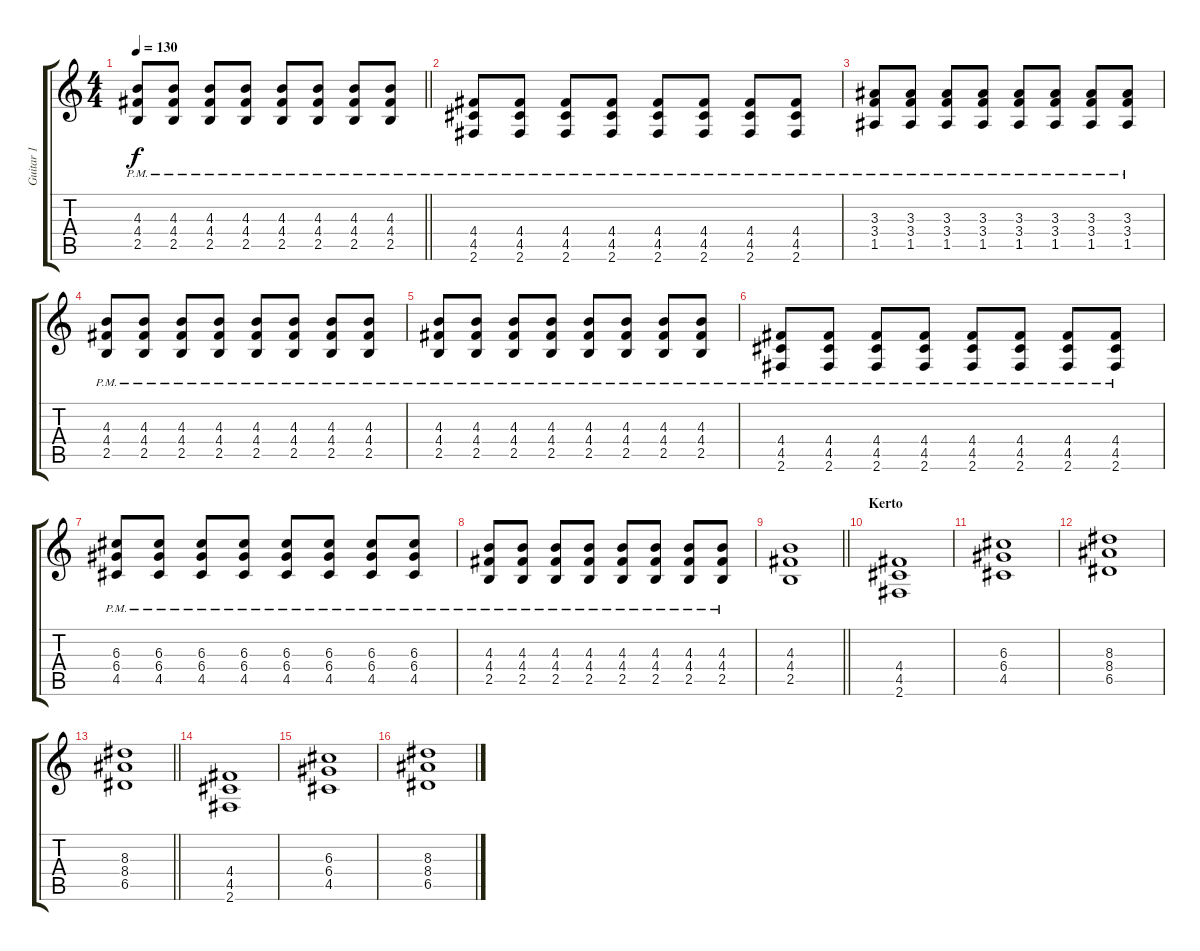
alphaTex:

\track ("Guitar 1" "Guitar 1") {instrument distortionguitar}
\staff {score tabs}
\tuning (E4 B3 G3 D3 A2 E2) {hide}
\ts (4 4)
\tempo 130
\clef g2
\barLineRight lightlight
\ks c
(4.3{pm} 4.4{pm} 2.5{pm}).8{dy f} (4.3{pm} 4.4{pm} 2.5{pm}).8 (4.3{pm} 4.4{pm} 2.5{pm}).8 (4.3{pm} 4.4{pm} 2.5{pm}).8 (4.3{pm} 4.4{pm} 2.5{pm}).8 (4.3{pm} 4.4{pm} 2.5{pm}).8 (4.3{pm} 4.4{pm} 2.5{pm}).8 (4.3{pm} 4.4{pm} 2.5{pm}).8 |
(4.4{pm} 4.5{pm} 2.6{pm}).8 (4.4{pm} 4.5{pm} 2.6{pm}).8 (4.4{pm} 4.5{pm} 2.6{pm}).8 (4.4{pm} 4.5{pm} 2.6{pm}).8 (4.4{pm} 4.5{pm} 2.6{pm}).8 (4.4{pm} 4.5{pm} 2.6{pm}).8 (4.4{pm} 4.5{pm} 2.6{pm}).8 (4.4{pm} 4.5{pm} 2.6{pm}).8 |
(3.3{pm} 3.4{pm} 1.5{pm}).8 (3.3{pm} 3.4{pm} 1.5{pm}).8 (3.3{pm} 3.4{pm} 1.5{pm}).8 (3.3{pm} 3.4{pm} 1.5{pm}).8 (3.3{pm} 3.4{pm} 1.5{pm}).8 (3.3{pm} 3.4{pm} 1.5{pm}).8 (3.3{pm} 3.4{pm} 1.5{pm}).8 (3.3{pm} 3.4{pm} 1.5{pm}).8 |
(4.3{pm} 4.4{pm} 2.5{pm}).8 (4.3{pm} 4.4{pm} 2.5{pm}).8 (4.3{pm} 4.4{pm} 2.5{pm}).8 (4.3{pm} 4.4{pm} 2.5{pm}).8 (4.3{pm} 4.4{pm} 2.5{pm}).8 (4.3{pm} 4.4{pm} 2.5{pm}).8 (4.3{pm} 4.4{pm} 2.5{pm}).8 (4.3{pm} 4.4{pm} 2.5{pm}).8 |
(4.3{pm} 4.4{pm} 2.5{pm}).8 (4.3{pm} 4.4{pm} 2.5{pm}).8 (4.3{pm} 4.4{pm} 2.5{pm}).8 (4.3{pm} 4.4{pm} 2.5{pm}).8 (4.3{pm} 4.4{pm} 2.5{pm}).8 (4.3{pm} 4.4{pm} 2.5{pm}).8 (4.3{pm} 4.4{pm} 2.5{pm}).8 (4.3{pm} 4.4{pm} 2.5{pm}).8 |
(4.4 4.5 2.6{pm}).8 (4.4 4.5 2.6{pm}).8 (4.4 4.5 2.6{pm}).8 (4.4 4.5 2.6{pm}).8 (4.4 4.5 2.6{pm}).8 (4.4 4.5 2.6{pm}).8 (4.4 4.5 2.6{pm}).8 (4.4 4.5 2.6{pm}).8 |
(6.3{pm} 6.4{pm} 4.5{pm}).8 (6.3{pm} 6.4{pm} 4.5{pm}).8 (6.3{pm} 6.4{pm} 4.5{pm}).8 (6.3{pm} 6.4{pm} 4.5{pm}).8 (6.3{pm} 6.4{pm} 4.5{pm}).8 (6.3{pm} 6.4{pm} 4.5{pm}).8 (6.3{pm} 6.4{pm} 4.5{pm}).8 (6.3{pm} 6.4{pm} 4.5{pm}).8 |
(4.3{pm} 4.4{pm} 2.5{pm}).8 (4.3{pm} 4.4{pm} 2.5{pm}).8 (4.3{pm} 4.4{pm} 2.5{pm}).8 (4.3{pm} 4.4{pm} 2.5{pm}).8 (4.3{pm} 4.4{pm} 2.5{pm}).8 (4.3{pm} 4.4{pm} 2.5{pm}).8 (4.3{pm} 4.4{pm} 2.5{pm}).8 (4.3{pm} 4.4{pm} 2.5{pm}).8 |
\barLineRight lightlight
(4.3 4.4 2.5).1 |
\section ("" "Kerto")
(4.4 4.5 2.6).1 |
(6.3 6.4 4.5).1 |
(8.3 8.4 6.5).1 |
\barLineRight lightlight
(8.3 8.4 6.5).1 |
(4.4 4.5 2.6).1 |
(6.3 6.4 4.5).1 |
(8.3 8.4 6.5).1
